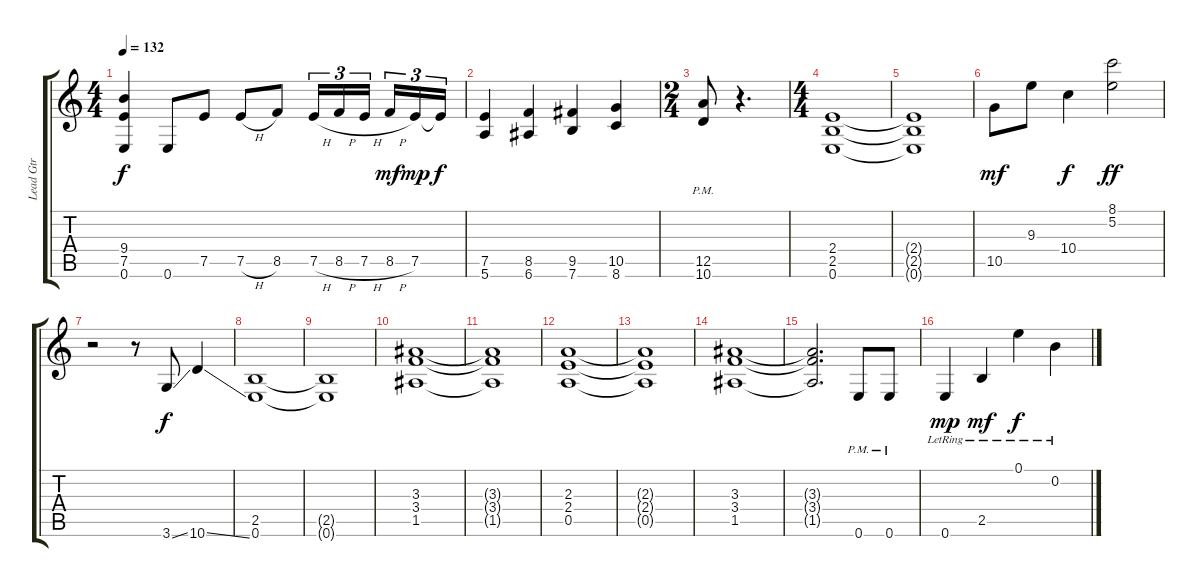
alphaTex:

\track ("Lead Gtr" "Lead Gtr") {instrument distortionguitar}
\staff {score tabs}
\tuning (E4 B3 G3 D3 A2 E2) {hide}
\ts (4 4)
\tempo 132
\clef g2
\ks c
(9.4 7.5 0.6).4{dy f} 0.6.8 7.5.8 7.5{h}.8 8.5.8 7.5{h}.16{tu (3 2)} 8.5{h}.16{tu (3 2)} 7.5{h}.16{tu (3 2) beam splitsecondary} 8.5{h}.16{tu (3 2) dy mf} 7.5.16{tu (3 2) dy mp} 7.5{t}.16{tu (3 2) dy f} |
(7.5 5.6).4 (8.5 6.6).4 (9.5 7.6).4 (10.5 8.6).4 |
\ts (2 4)
(12.5{pm} 10.6{pm}).8 r.4{d} |
\ts (4 4)
(2.4 2.5 0.6).1 |
(2.4{t} 2.5{t} 0.6{t}).1 |
10.5.8{dy mf instrument electricguitarclean} 9.3.8 10.4.4{dy f} (8.1 5.2).2{dy ff} |
r.2{instrument distortionguitar} r.8 3.6{ss}.8{dy f} 10.6{ss}.4 |
(2.5 0.6).1 |
(2.5{t} 0.6{t}).1 |
(3.3 3.4 1.5).1 |
(3.3{t} 3.4{t} 1.5{t}).1 |
(2.3 2.4 0.5).1 |
(2.3{t} 2.4{t} 0.5{t}).1 |
(3.3 3.4 1.5).1 |
(3.3{t} 3.4{t} 1.5{t}).2{d} 0.6{pm}.8 0.6{pm}.8 |
0.6{lr}.4{dy mp instrument electricguitarclean} 2.5{lr}.4{dy mf} 0.1{lr}.4{dy f} 0.2{lr}.4
